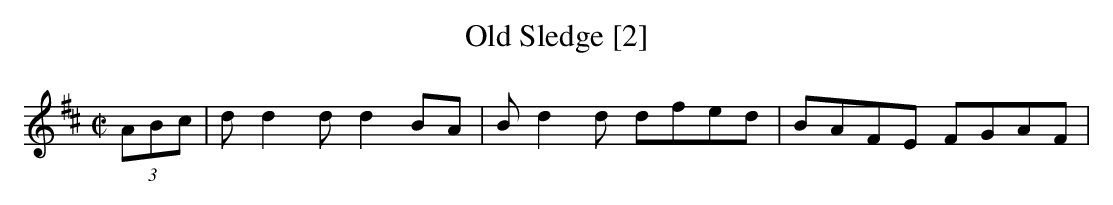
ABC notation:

X:1
T:Old Sledge [2]
M:C|
L:1/8
K:D
(3ABc|d d2 d d2 BA|Bd2 d dfed|BAFE FGAF|
